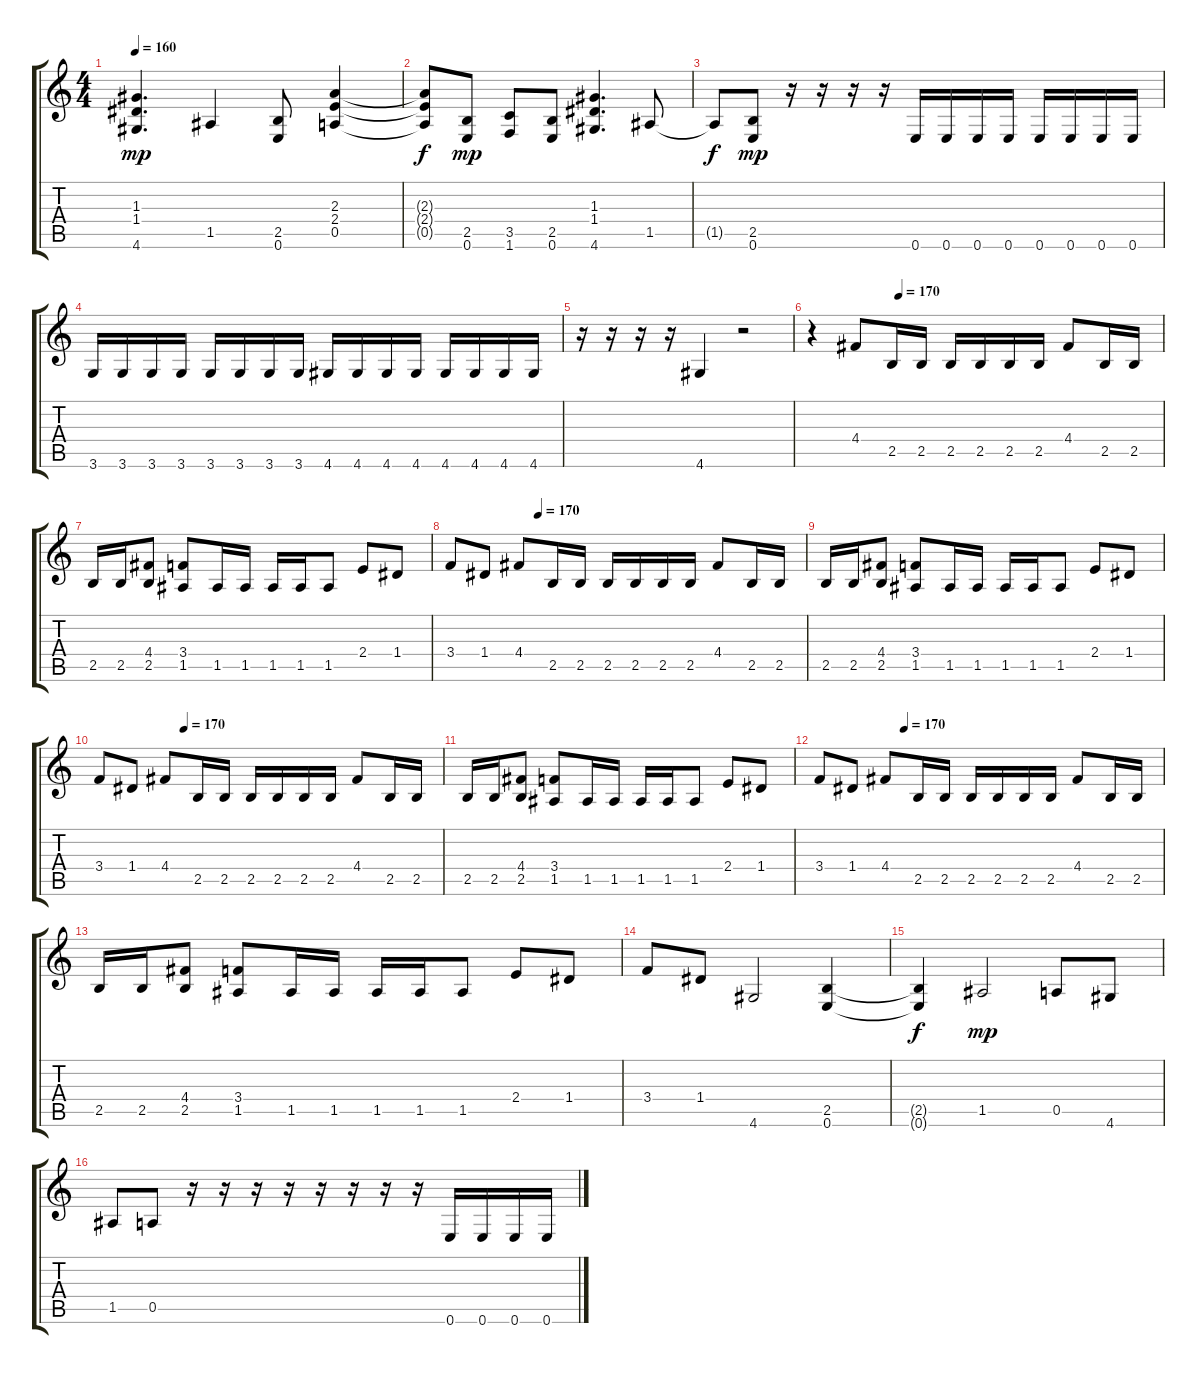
\track "" {instrument overdrivenguitar}
\staff {score tabs}
\tuning (E4 B3 G3 D3 A2 E2) {hide}
\ts (4 4)
\tempo 160
\clef g2
\ks c
(1.3 1.4 4.6).4{d dy mp} 1.5.4 (2.5 0.6).8 (2.3 2.4 0.5).4 |
(2.3{t} 2.4{t} 0.5{t}).8{dy f} (2.5 0.6).8{dy mp} (3.5 1.6).8 (2.5 0.6).8 (1.3 1.4 4.6).4{d} 1.5.8 |
1.5{t}.8{dy f} (2.5 0.6).8{dy mp} r.16 r.16 r.16 r.16 0.6.16 0.6.16 0.6.16 0.6.16 0.6.16 0.6.16 0.6.16 0.6.16 |
3.6.16 3.6.16 3.6.16 3.6.16 3.6.16 3.6.16 3.6.16 3.6.16 4.6.16 4.6.16 4.6.16 4.6.16 4.6.16 4.6.16 4.6.16 4.6.16 |
r.16 r.16 r.16 r.16 4.6.4 r.2 |
\tempo (170 0.25)
r.4 4.4.8 2.5.16 2.5.16 2.5.16 2.5.16 2.5.16 2.5.16 4.4.8 2.5.16 2.5.16 |
2.5.16 2.5.16 (4.4 2.5).8 (3.4 1.5).8 1.5.16 1.5.16 1.5.16 1.5.16 1.5.8 2.4.8 1.4.8 |
\tempo (170 0.25)
3.4.8 1.4.8 4.4.8 2.5.16 2.5.16 2.5.16 2.5.16 2.5.16 2.5.16 4.4.8 2.5.16 2.5.16 |
2.5.16 2.5.16 (4.4 2.5).8 (3.4 1.5).8 1.5.16 1.5.16 1.5.16 1.5.16 1.5.8 2.4.8 1.4.8 |
\tempo (170 0.25)
3.4.8 1.4.8 4.4.8 2.5.16 2.5.16 2.5.16 2.5.16 2.5.16 2.5.16 4.4.8 2.5.16 2.5.16 |
2.5.16 2.5.16 (4.4 2.5).8 (3.4 1.5).8 1.5.16 1.5.16 1.5.16 1.5.16 1.5.8 2.4.8 1.4.8 |
\tempo (170 0.25)
3.4.8 1.4.8 4.4.8 2.5.16 2.5.16 2.5.16 2.5.16 2.5.16 2.5.16 4.4.8 2.5.16 2.5.16 |
2.5.16 2.5.16 (4.4 2.5).8 (3.4 1.5).8 1.5.16 1.5.16 1.5.16 1.5.16 1.5.8 2.4.8 1.4.8 |
3.4.8 1.4.8 4.6.2 (2.5 0.6).4 |
(2.5{t} 0.6{t}).4{dy f} 1.5.2{dy mp} 0.5.8 4.6.8 |
1.5.8 0.5.8 r.16 r.16 r.16 r.16 r.16 r.16 r.16 r.16 0.6.16 0.6.16 0.6.16 0.6.16
